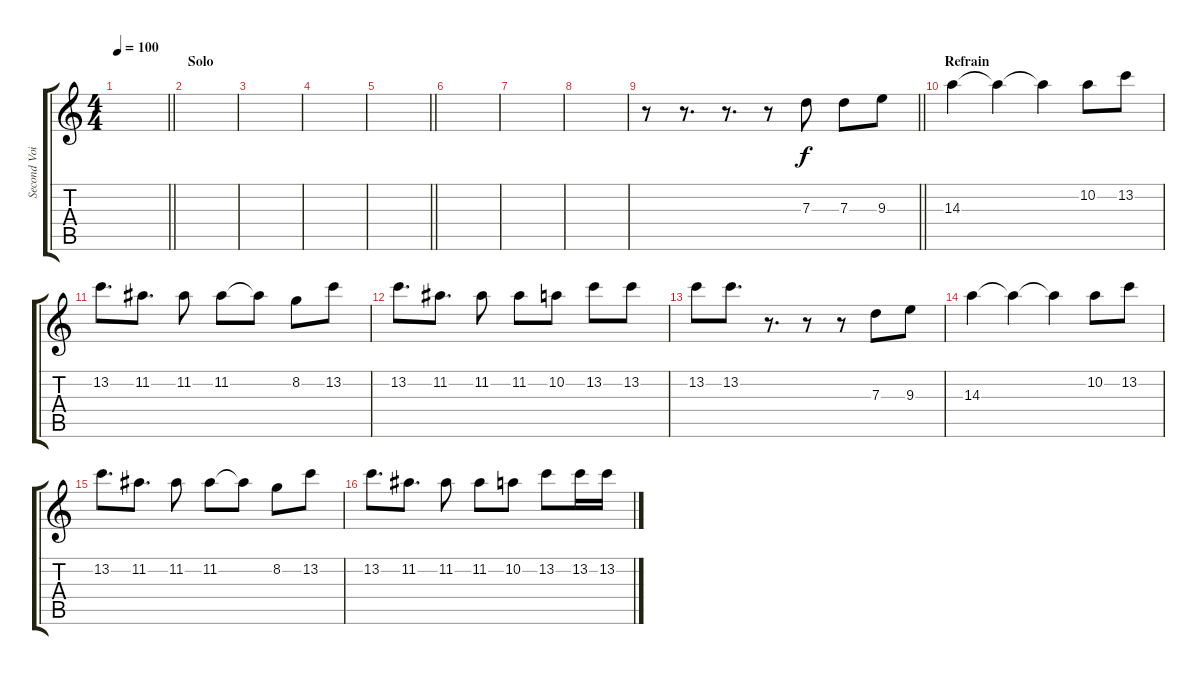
\track ("Second Voice" "Second Voi") {instrument acousticguitarsteel}
\staff {score tabs}
\tuning (E4 B3 G3 D3 A2 E2) {hide}
\ts (4 4)
\tempo 100
\clef g2
\barLineRight lightlight
\ks c
|
\section ("" "Solo")
|
|
|
\barLineRight lightlight
|
|
|
|
\barLineRight lightlight
r.8 r.8{d} r.8{d} r.8 7.3.8 7.3.8 9.3.8 |
\section ("" "Refrain")
14.3.4 14.3{t}.4 14.3{t}.4 10.2.8 13.2.8 |
13.2.8{d} 11.2.8{d} 11.2.8 11.2.8 11.2{t}.8 8.2.8 13.2.8 |
13.2.8{d} 11.2.8{d} 11.2.8 11.2.8 10.2.8 13.2.8 13.2.8 |
13.2.8 13.2.8{d} r.8{d} r.8 r.8 7.3.8 9.3.8 |
14.3.4 14.3{t}.4 14.3{t}.4 10.2.8 13.2.8 |
13.2.8{d} 11.2.8{d} 11.2.8 11.2.8 11.2{t}.8 8.2.8 13.2.8 |
13.2.8{d} 11.2.8{d} 11.2.8 11.2.8 10.2.8 13.2.8 13.2.16 13.2.16
